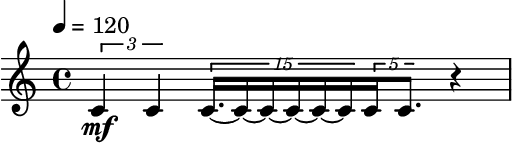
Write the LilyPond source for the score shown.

\version "2.24.2"
\language "english"
\include "lilypond-book-preamble.ly"
#(ly:set-option 'tall-page-formats 'png)
\header
{
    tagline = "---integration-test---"
}
\score
{
    \new Staff
    {
        \new Voice
        {
            {
                \tweak edge-height #'(0.7 . 0)
                \times 2/3
                {
                    \tempo 4=120
                    \time 4/4
                    c'4
                    \mf
                    c'4
                }
                \tweak edge-height #'(0.7 . 0)
                \times 8/15
                {
                    c'16.
                    ~
                    c'16
                    ~
                    c'16
                    ~
                    c'16
                    ~
                    c'16
                    ~
                    c'16
                }
                \tweak edge-height #'(0.7 . 0)
                \times 4/5
                {
                    c'16
                    c'8.
                }
                r4
            }
        }
    }
}
